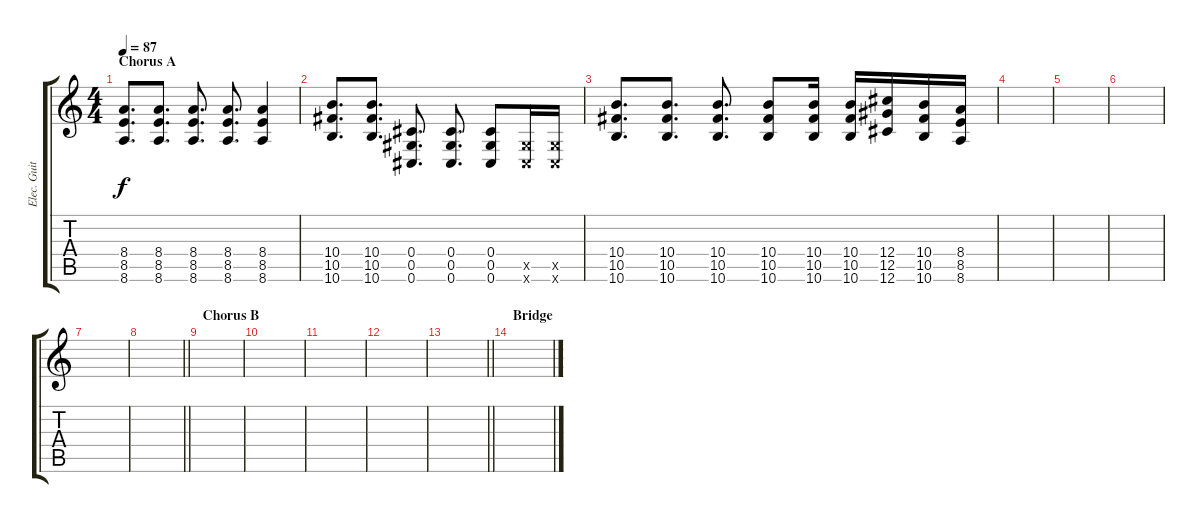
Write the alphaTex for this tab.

\track ("Elec. Guitar Jazz" "Elec. Guit") {instrument electricguitarjazz}
\staff {score tabs}
\tuning (Eb4 Bb3 Gb3 Db3 Ab2 Db2) {hide}
\ts (4 4)
\section ("" "Chorus A")
\tempo 87
\clef g2
\ks c
(8.4 8.5 8.6).8{d dy f} (8.4 8.5 8.6).8{d} (8.4 8.5 8.6).8{d} (8.4 8.5 8.6).8{d} (8.4 8.5 8.6).4 |
(10.4 10.5 10.6).8{d} (10.4 10.5 10.6).8{d} (0.4 0.5 0.6).8{d} (0.4 0.5 0.6).8{d} (0.4 0.5 0.6).8 (0.5{x} 0.6{x}).16 (0.5{x} 0.6{x}).16 |
(10.4 10.5 10.6).8{d} (10.4 10.5 10.6).8{d} (10.4 10.5 10.6).8{d} (10.4 10.5 10.6).8 (10.4 10.5 10.6).16 (10.4 10.5 10.6).16 (12.4 12.5 12.6).16 (10.4 10.5 10.6).16 (8.4 8.5 8.6).16 |
|
|
|
|
\barLineRight lightlight
|
\section ("" "Chorus B")
|
|
|
|
\barLineRight lightlight
|
\section ("" "Bridge")
